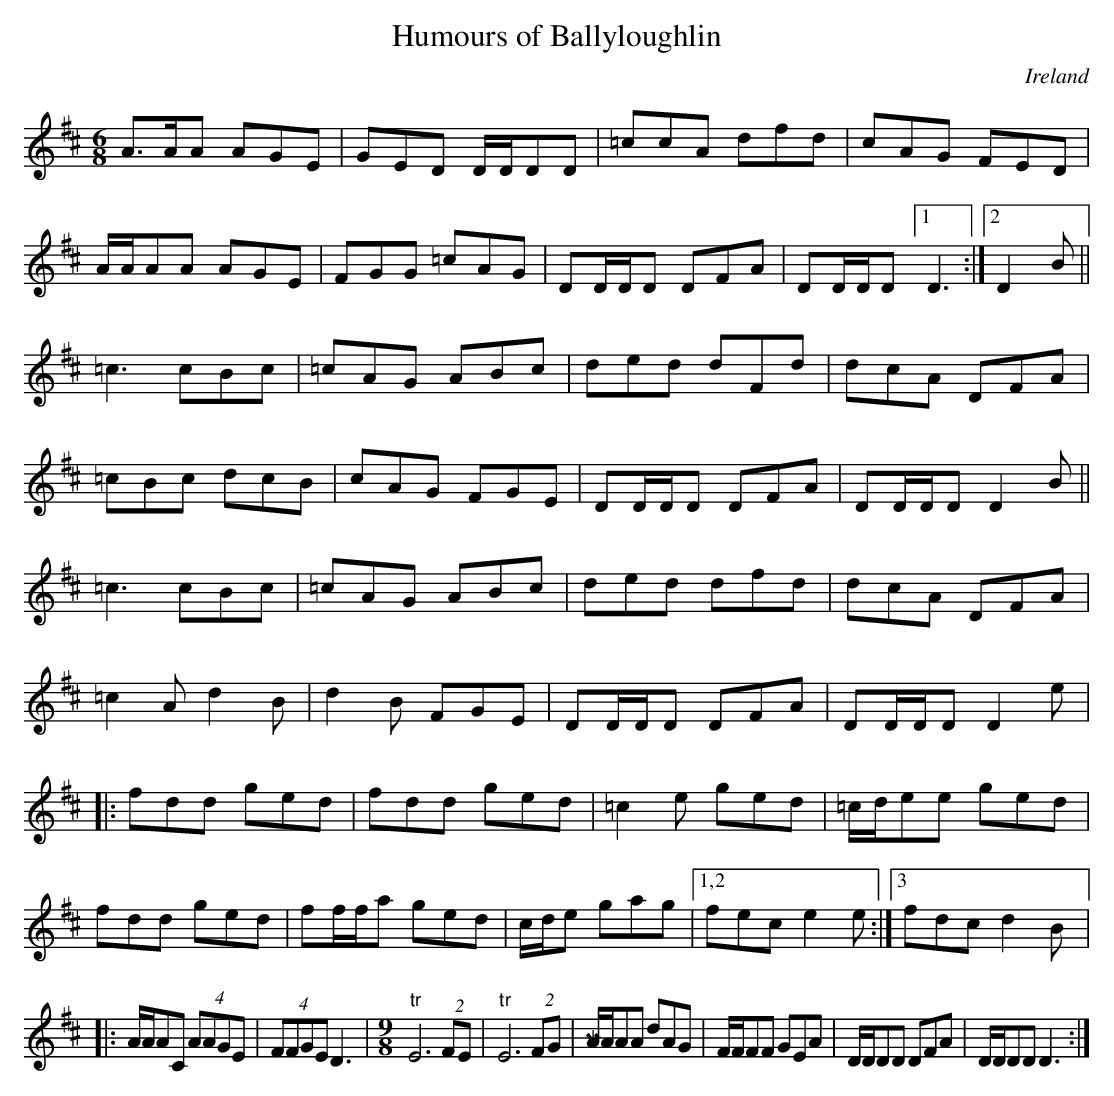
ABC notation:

X:1
T:Humours of Ballyloughlin
O:Ireland
M:6/8
K:D
A>AA AGE | GED D/D/DD | =ccA dfd | cAG FED |
A/A/AA AGE | FGG =cAG | DD/D/D DFA | DD/D/D [1D3 :| [2 D2B ||
=c3 cBc | =cAG ABc | ded dFd | dcA DFA |
=cBc dcB | cAG FGE | DD/D/D DFA | DD/D/D D2B ||
=c3 cBc | =cAG ABc | ded dfd | dcA DFA |
=c2A d2B | d2B FGE |  DD/D/D DFA | DD/D/D D2e |
|:fdd ged | fdd ged | =c2e ged | =c/d/ee ged |
fdd ged | ff/f/a ged | c/d/e gag |1,2 fec e2e :|3fdc d2B|:
A/A/AC (4AAGE | (4FFGE D3 |[M:9/8]"tr"E6 (2FE | "tr"E6(2FG | [M6/8] A/A/AA dAG | F/F/FF GEA | D/D/DD DFA | D/D/DD D3:|
